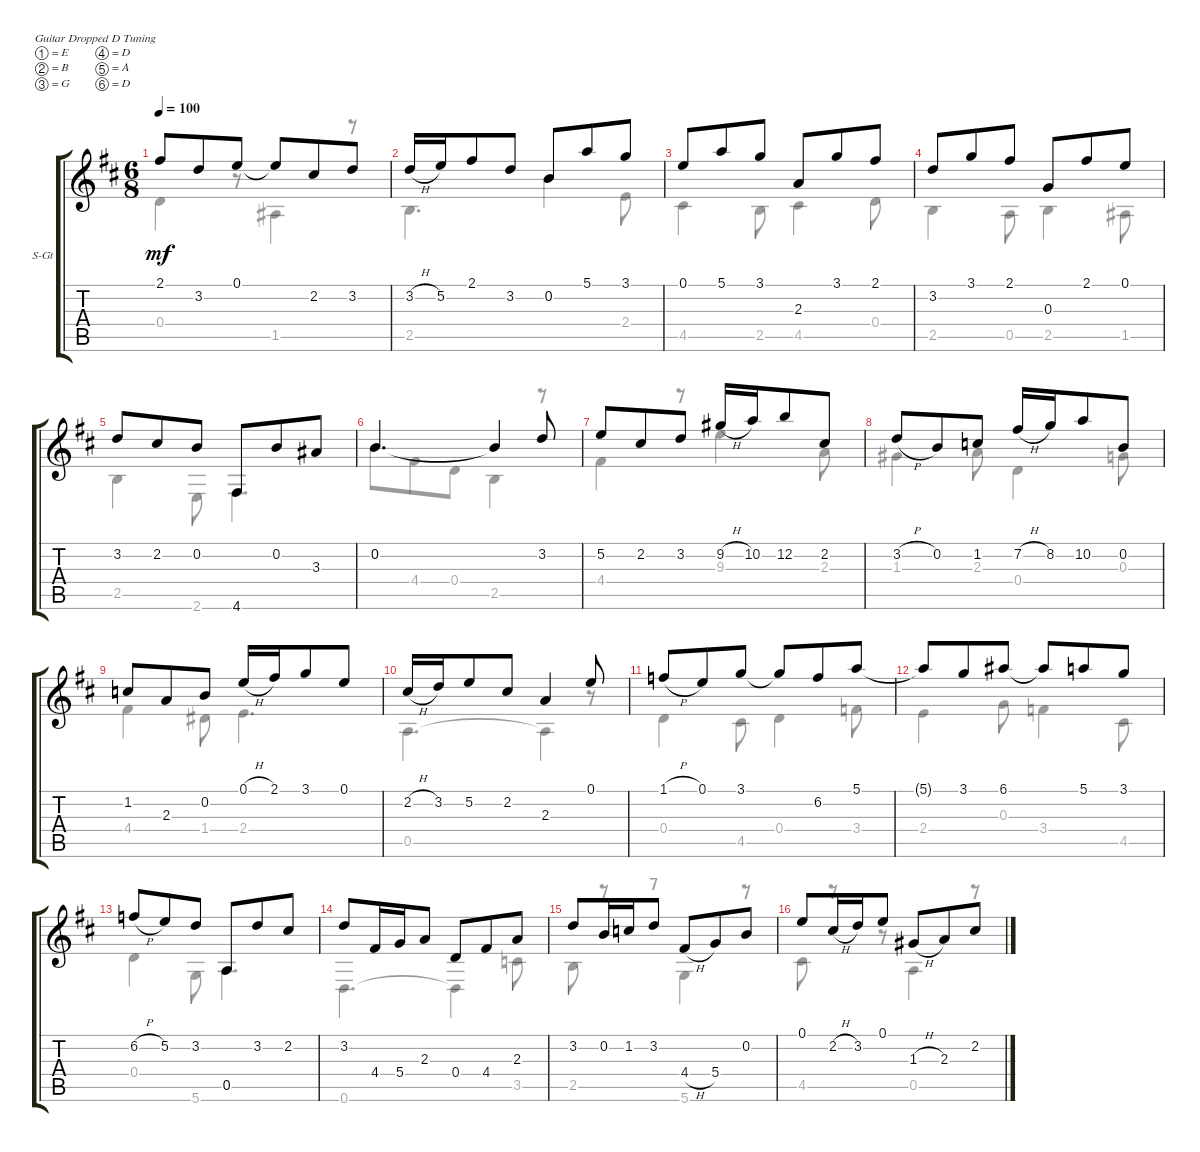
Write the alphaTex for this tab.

\defaultSystemsLayout 4
\bracketExtendMode groupsimilarinstruments
\firstSystemTrackNameOrientation horizontal
\otherSystemsTrackNameOrientation horizontal
\track ("Classical Guitar" "S-Gt") {instrument acousticguitarsteel}
\staff {score tabs}
\tuning (E4 B3 G3 D3 A2 D2)
\voice
\ts (6 8)
\tempo 100
\clef g2
\ks d
2.1{t}.8{dy mf} 3.2.8 0.1.8 0.1{t}.8 2.2.8 3.2.8 |
3.2{h}.16 5.2.16 2.1.8 3.2.8 0.2.8 5.1.8 3.1.8 |
0.1.8 5.1.8 3.1.8 2.3.8 3.1.8 2.1.8 |
3.2.8 3.1.8 2.1.8 0.3.8 2.1.8 0.1.8 |
3.2.8 2.2.8 0.2.8 4.6.8 0.2.8 3.3.8 |
0.2.4{d} 0.2{t}.4 3.2.8 |
5.2.8 2.2.8 3.2.8 9.2{h}.16 10.2.16 12.2.8 2.2.8 |
3.2{h}.8 0.2.8 1.2.8 7.2{h}.16 8.2.16 10.2.8 0.2.8 |
1.2.8 2.3.8 0.2.8 0.1{h}.16 2.1.16 3.1.8 0.1.8 |
2.2{h}.16 3.2.16 5.2.8 2.2.8 2.3.4 0.1.8 |
1.1{h}.8 0.1.8 3.1.8 3.1{t}.8 6.2.8 5.1.8 |
5.1{t}.8 3.1.8 6.1.8 6.1{t}.8 5.1.8 3.1.8 |
6.2{h}.8 5.2.8 3.2.8 0.5.8 3.2.8 2.2.8 |
3.2.8 4.4.16 5.4.16 2.3.8 0.4.8 4.4.8 2.3.8 |
3.2.8 0.2.16 1.2.16 3.2.8 4.4{h}.8 5.4.8 0.2.8 |
0.1.8 2.2{h}.16 3.2.16 0.1.8 1.3{h}.8 2.3.8 2.2.8
\voice
\clef g2
\ottava regular
\simile none
\ks d
0.4.4{dy mf} r.8 1.5.4 r.8 |
2.5.4{d} 0.2.4 2.4.8 |
4.5.4 2.5.8 4.5.4 0.4.8 |
2.5.4 0.5.8 2.5.4 1.5.8 |
2.5.4 2.6.8 4.6.4{d} |
0.2.8 4.4.8 0.4.8 2.5.4 r.8 |
4.4.4 r.8 9.3.4 2.3.8 |
1.3.4 2.3.8 0.4.4 0.3.8 |
4.4.4 1.4.8 2.4.4{d} |
0.5.4{d} 0.5{t}.4 r.8 |
0.4.4 4.5.8 0.4.4 3.4.8 |
2.4.4 0.3.8 3.4.4 4.5.8 |
0.4.4 5.6.8 0.5.4{d} |
0.6.4{d} 0.6{t}.4 3.5.8 |
2.5.8 r.8 r.8 5.6.4 r.8 |
4.5.8 r.8 r.8 0.5.4 r.8
